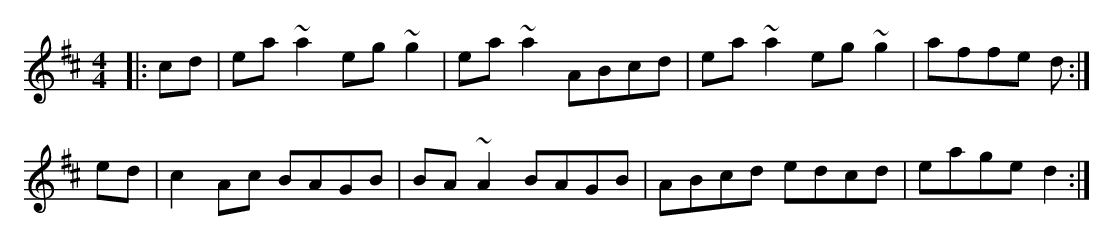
X:1
M:4/4
K:Amix
|:cd|ea ~a2 eg ~g2|ea ~a2 ABcd|ea ~a2 eg ~g2|affe d:|
ed|c2 Ac BAGB|BA ~A2 BAGB|ABcd edcd|eage d2:|
